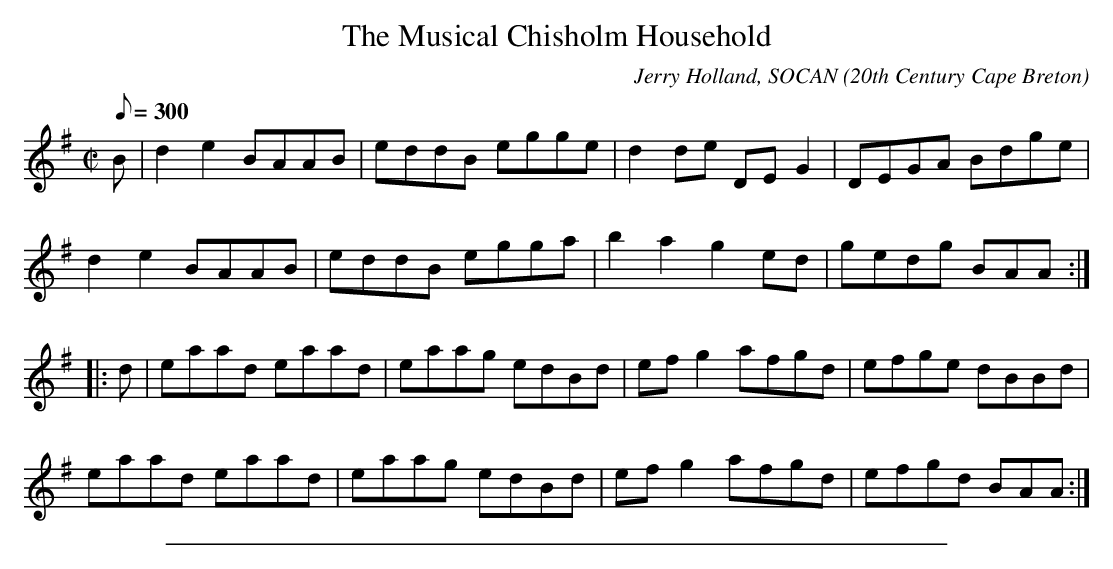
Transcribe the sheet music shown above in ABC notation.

X:1
T: The Musical Chisholm Household
C:Jerry Holland, SOCAN
O:20th Century Cape Breton
L:1/8
Q:300
M:C|
K:Ador
B|d2 e2 BAAB|eddB egge|d2 de DE G2|DEGA Bdge|!
d2 e2 BAAB|eddB egga|b2 a2 g2 ed|gedg BAA:|!
|:d|eaad eaad|eaag edBd|ef g2 afgd|efge dBBd|!
eaad eaad|eaag edBd|ef g2 afgd|efgd BAA:|
